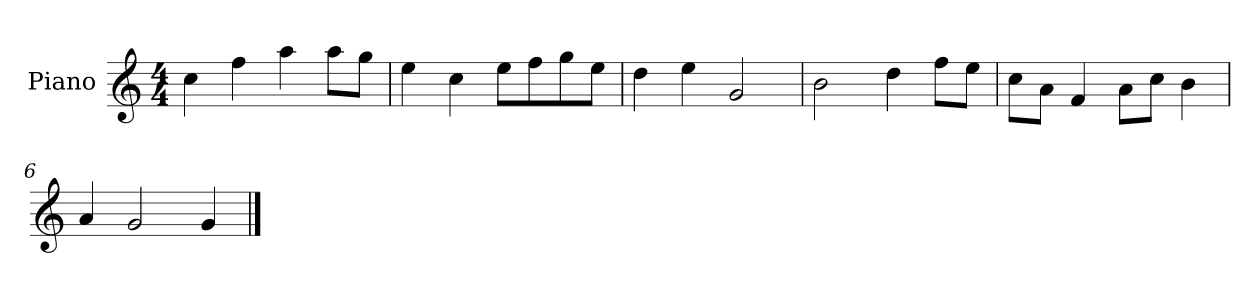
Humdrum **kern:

**kern
*part1
*staff1
*I"Piano
*I'P-no
*clefG2
*k[]
*M4/4
*MM90
=1
4cc\
4ff\
4aa\
8aa\L
8gg\J
=2
4ee\
4cc\
8ee\L
8ff\
8gg\
8ee\J
=3
4dd\
4ee\
2g/
=4
2b\
4dd\
8ff\L
8ee\J
=5
8cc\L
8a\J
4f/
8a\L
8cc\J
4b\
=6
4a/
2g/
4g/
==
*-
